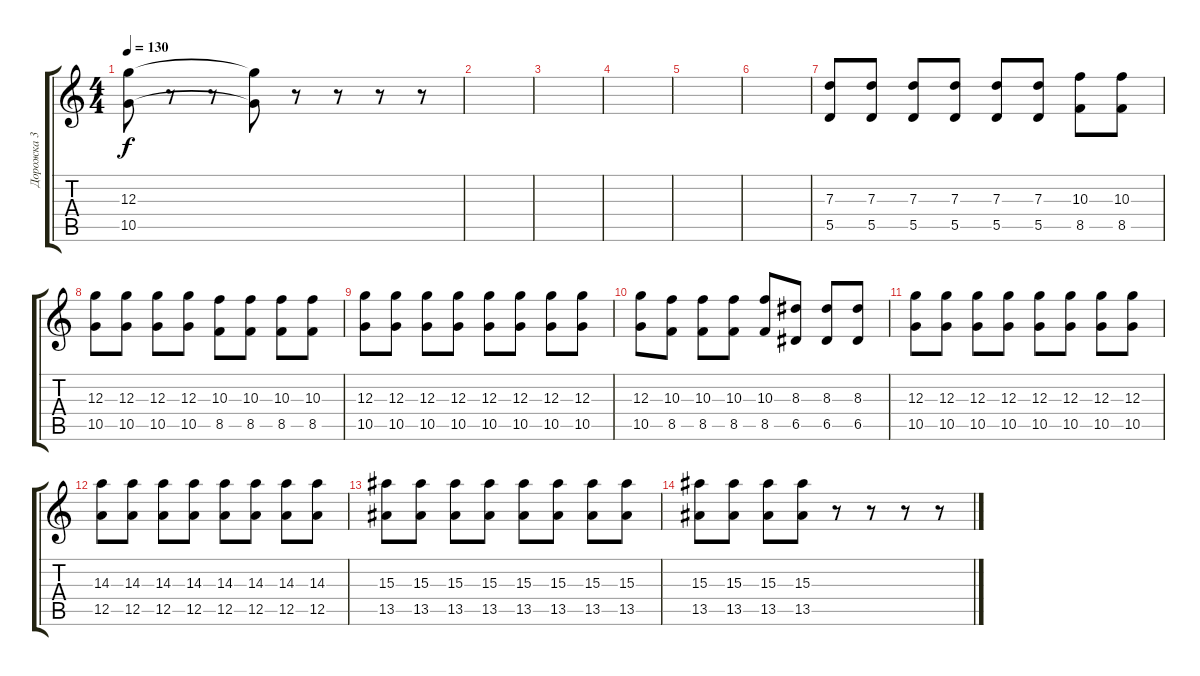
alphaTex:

\track ("Дорожка 3" "Дорожка 3") {instrument electricguitarclean}
\staff {score tabs}
\tuning (E4 B3 G3 D3 A2 E2) {hide}
\ts (4 4)
\tempo 130
\clef g2
\ks c
(12.3 10.5).8{dy f} r.8 r.8 (12.3{t} 10.5{t}).8 r.8 r.8 r.8 r.8 |
|
|
|
|
|
(7.3 5.5).8 (7.3 5.5).8 (7.3 5.5).8 (7.3 5.5).8 (7.3 5.5).8 (7.3 5.5).8 (10.3 8.5).8 (10.3 8.5).8 |
(12.3 10.5).8 (12.3 10.5).8 (12.3 10.5).8 (12.3 10.5).8 (10.3 8.5).8 (10.3 8.5).8 (10.3 8.5).8 (10.3 8.5).8 |
(12.3 10.5).8 (12.3 10.5).8 (12.3 10.5).8 (12.3 10.5).8 (12.3 10.5).8 (12.3 10.5).8 (12.3 10.5).8 (12.3 10.5).8 |
(12.3 10.5).8 (10.3 8.5).8 (10.3 8.5).8 (10.3 8.5).8 (10.3 8.5).8 (8.3 6.5).8 (8.3 6.5).8 (8.3 6.5).8 |
(12.3 10.5).8 (12.3 10.5).8 (12.3 10.5).8 (12.3 10.5).8 (12.3 10.5).8 (12.3 10.5).8 (12.3 10.5).8 (12.3 10.5).8 |
(14.3 12.5).8 (14.3 12.5).8 (14.3 12.5).8 (14.3 12.5).8 (14.3 12.5).8 (14.3 12.5).8 (14.3 12.5).8 (14.3 12.5).8 |
(15.3 13.5).8 (15.3 13.5).8 (15.3 13.5).8 (15.3 13.5).8 (15.3 13.5).8 (15.3 13.5).8 (15.3 13.5).8 (15.3 13.5).8 |
(15.3 13.5).8 (15.3 13.5).8 (15.3 13.5).8 (15.3 13.5).8 r.8 r.8 r.8 r.8
